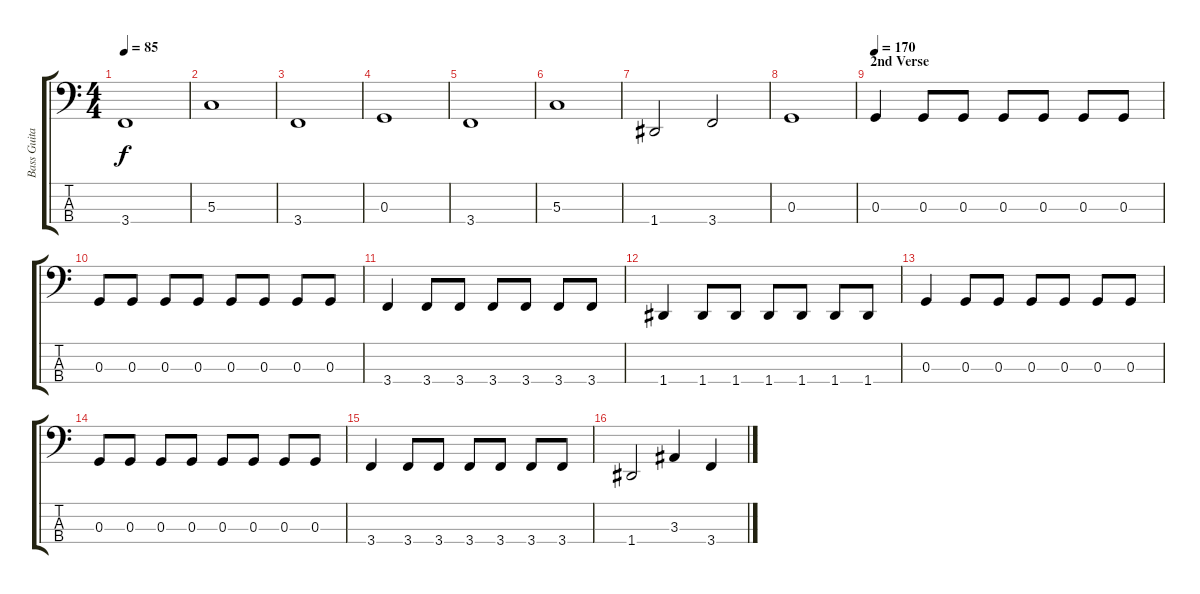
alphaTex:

\track ("Bass Guitar" "Bass Guita") {instrument electricbasspick}
\staff {score tabs}
\tuning (F2 C2 G1 D1) {hide}
\ts (4 4)
\tempo 85
\clef f4
\ks c
3.4.1{dy f} |
5.3.1 |
3.4.1 |
0.3.1 |
3.4.1 |
5.3.1 |
1.4.2 3.4.2 |
0.3.1 |
\section ("" "2nd Verse")
\tempo 170
0.3.4 0.3.8 0.3.8 0.3.8 0.3.8 0.3.8 0.3.8 |
0.3.8 0.3.8 0.3.8 0.3.8 0.3.8 0.3.8 0.3.8 0.3.8 |
3.4.4 3.4.8 3.4.8 3.4.8 3.4.8 3.4.8 3.4.8 |
1.4.4 1.4.8 1.4.8 1.4.8 1.4.8 1.4.8 1.4.8 |
0.3.4 0.3.8 0.3.8 0.3.8 0.3.8 0.3.8 0.3.8 |
0.3.8 0.3.8 0.3.8 0.3.8 0.3.8 0.3.8 0.3.8 0.3.8 |
3.4.4 3.4.8 3.4.8 3.4.8 3.4.8 3.4.8 3.4.8 |
1.4.2 3.3.4 3.4.4
